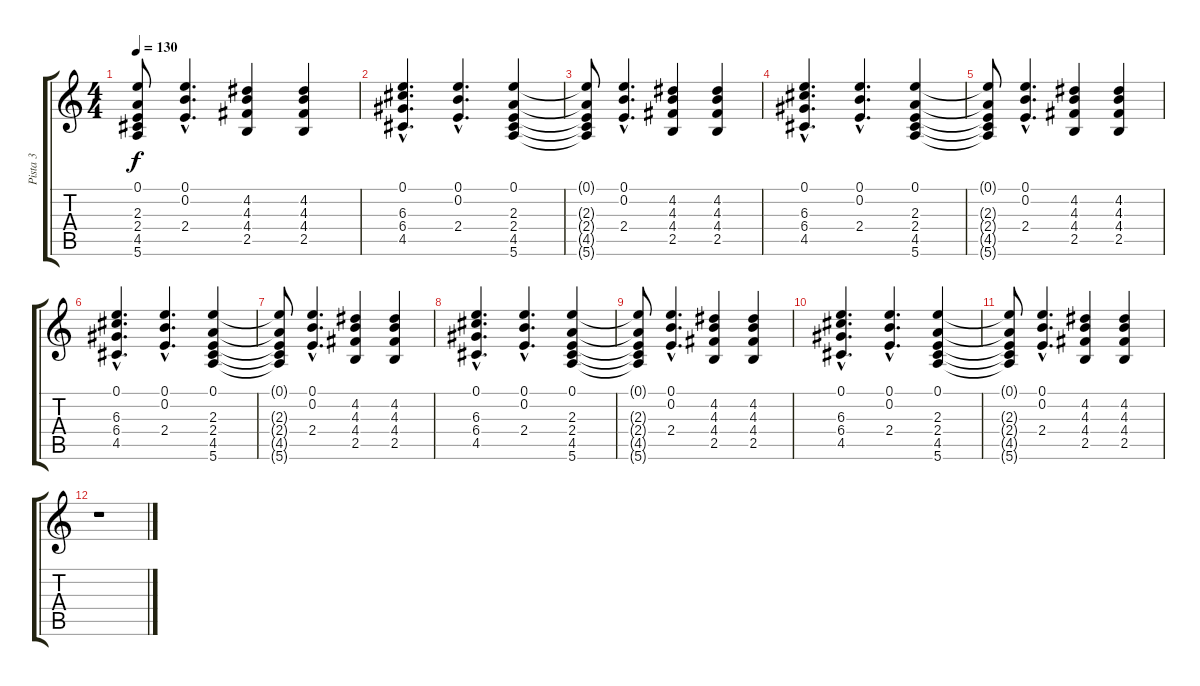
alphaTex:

\track ("Pista 3" "Pista 3") {instrument electricguitarclean}
\staff {score tabs}
\tuning (E4 B3 G3 D3 A2 E2) {hide}
\ts (4 4)
\tempo 130
\clef g2
\ks c
(0.1{t} 2.3{t} 2.4{t} 4.5{t} 5.6{t}).8{dy f} (0.1{hac} 0.2{hac} 2.4{hac}).4{d} (4.2 4.3 4.4 2.5).4 (4.2 4.3 4.4 2.5).4 |
(0.1{hac} 6.3{hac} 6.4{hac} 4.5{hac}).4{d} (0.1{hac} 0.2{hac} 2.4{hac}).4{d} (0.1 2.3 2.4 4.5 5.6).4 |
(0.1{t} 2.3{t} 2.4{t} 4.5{t} 5.6{t}).8 (0.1{hac} 0.2{hac} 2.4{hac}).4{d} (4.2 4.3 4.4 2.5).4 (4.2 4.3 4.4 2.5).4 |
(0.1{hac} 6.3{hac} 6.4{hac} 4.5{hac}).4{d} (0.1{hac} 0.2{hac} 2.4{hac}).4{d} (0.1 2.3 2.4 4.5 5.6).4 |
(0.1{t} 2.3{t} 2.4{t} 4.5{t} 5.6{t}).8 (0.1{hac} 0.2{hac} 2.4{hac}).4{d} (4.2 4.3 4.4 2.5).4 (4.2 4.3 4.4 2.5).4 |
(0.1{hac} 6.3{hac} 6.4{hac} 4.5{hac}).4{d} (0.1{hac} 0.2{hac} 2.4{hac}).4{d} (0.1 2.3 2.4 4.5 5.6).4 |
(0.1{t} 2.3{t} 2.4{t} 4.5{t} 5.6{t}).8 (0.1{hac} 0.2{hac} 2.4{hac}).4{d} (4.2 4.3 4.4 2.5).4 (4.2 4.3 4.4 2.5).4 |
(0.1{hac} 6.3{hac} 6.4{hac} 4.5{hac}).4{d} (0.1{hac} 0.2{hac} 2.4{hac}).4{d} (0.1 2.3 2.4 4.5 5.6).4 |
(0.1{t} 2.3{t} 2.4{t} 4.5{t} 5.6{t}).8 (0.1{hac} 0.2{hac} 2.4{hac}).4{d} (4.2 4.3 4.4 2.5).4 (4.2 4.3 4.4 2.5).4 |
(0.1{hac} 6.3{hac} 6.4{hac} 4.5{hac}).4{d} (0.1{hac} 0.2{hac} 2.4{hac}).4{d} (0.1 2.3 2.4 4.5 5.6).4 |
(0.1{t} 2.3{t} 2.4{t} 4.5{t} 5.6{t}).8 (0.1{hac} 0.2{hac} 2.4{hac}).4{d} (4.2 4.3 4.4 2.5).4 (4.2 4.3 4.4 2.5).4 |
r.1
